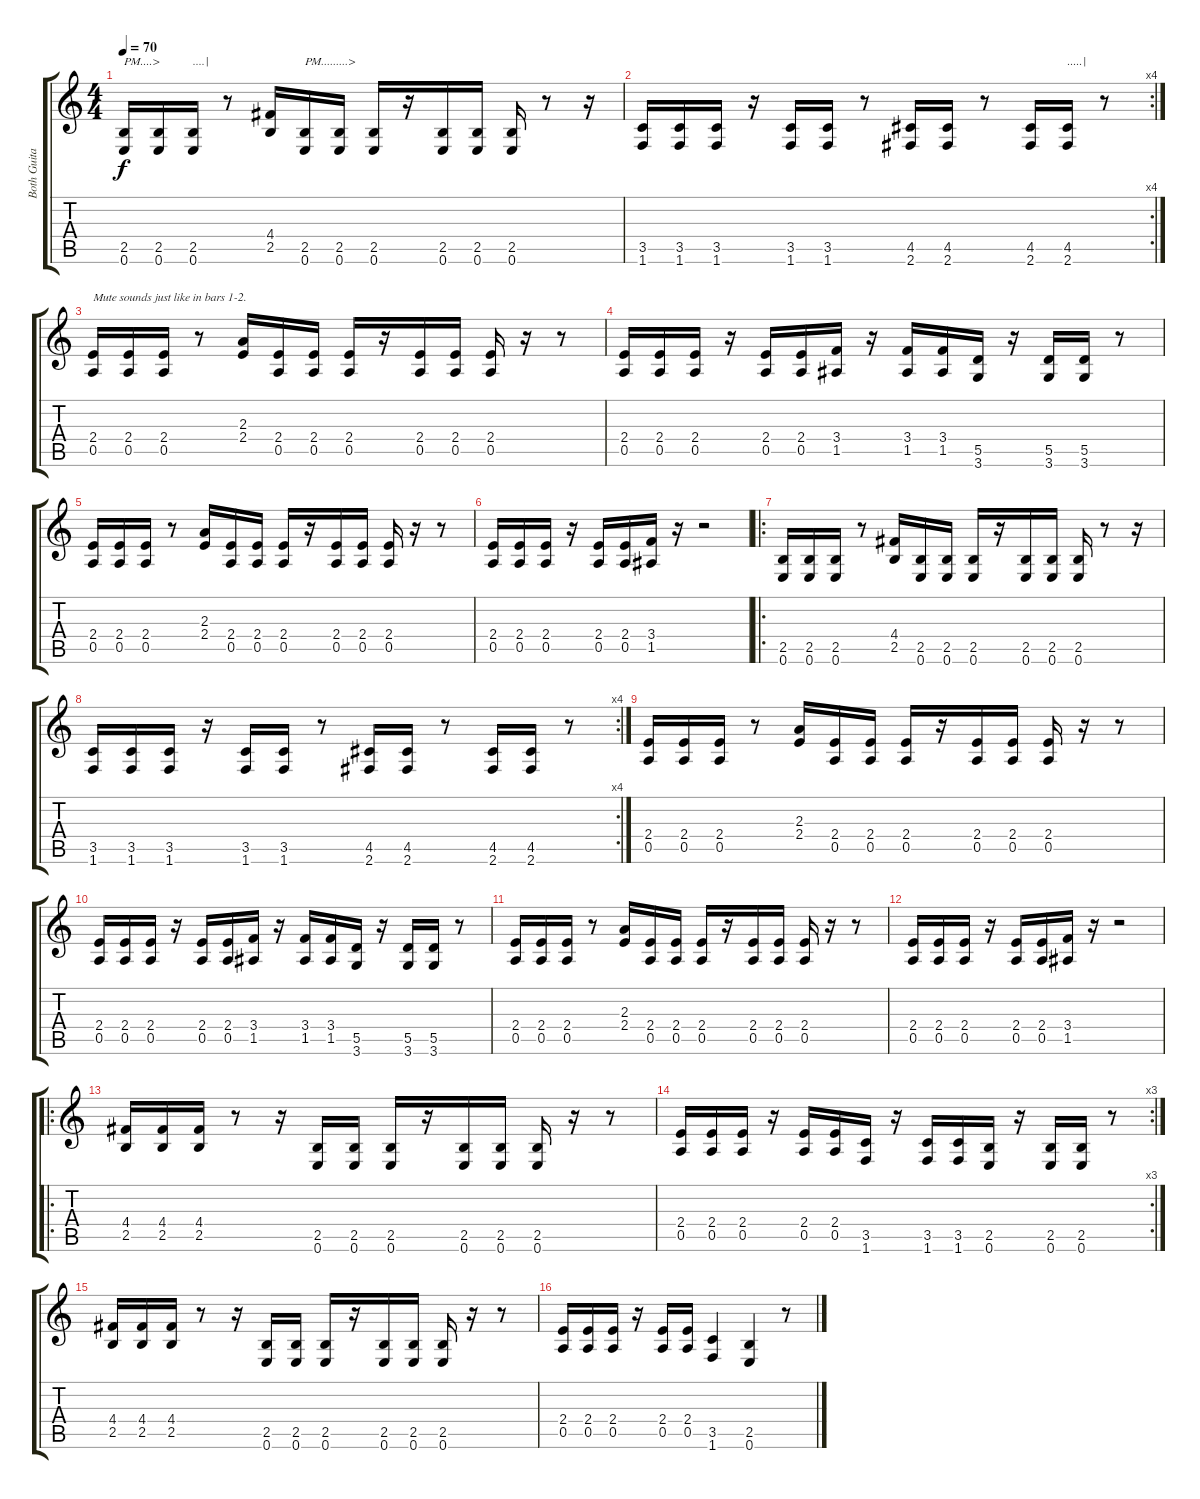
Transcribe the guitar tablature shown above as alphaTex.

\track ("Both Guitars" "Both Guita") {instrument distortionguitar}
\staff {score tabs}
\tuning (E4 B3 G3 D3 A2 E2) {hide}
\ts (4 4)
\tempo 70
\clef g2
\ks c
(2.5 0.6).16{txt "PM....>" dy f instrument distortionguitar} (2.5 0.6).16 (2.5 0.6).16{txt "....|"} r.8 (4.4 2.5).16 (2.5 0.6).16{txt "PM.........>"} (2.5 0.6).16 (2.5 0.6).16 r.16 (2.5 0.6).16 (2.5 0.6).16 (2.5 0.6).16 r.8 r.16 |
\rc 4
(3.5 1.6).16 (3.5 1.6).16 (3.5 1.6).16 r.16 (3.5 1.6).16 (3.5 1.6).16 r.8 (4.5 2.6).16 (4.5 2.6).16 r.8 (4.5 2.6).16 (4.5 2.6).16{txt ".....|"} r.8 |
(2.4 0.5).16{txt "Mute sounds just like in bars 1-2."} (2.4 0.5).16 (2.4 0.5).16 r.8 (2.3 2.4).16 (2.4 0.5).16 (2.4 0.5).16 (2.4 0.5).16 r.16 (2.4 0.5).16 (2.4 0.5).16 (2.4 0.5).16 r.16 r.8 |
(2.4 0.5).16 (2.4 0.5).16 (2.4 0.5).16 r.16 (2.4 0.5).16 (2.4 0.5).16 (3.4 1.5).16 r.16 (3.4 1.5).16 (3.4 1.5).16 (5.5 3.6).16 r.16 (5.5 3.6).16 (5.5 3.6).16 r.8 |
(2.4 0.5).16 (2.4 0.5).16 (2.4 0.5).16 r.8 (2.3 2.4).16 (2.4 0.5).16 (2.4 0.5).16 (2.4 0.5).16 r.16 (2.4 0.5).16 (2.4 0.5).16 (2.4 0.5).16 r.16 r.8 |
(2.4 0.5).16 (2.4 0.5).16 (2.4 0.5).16 r.16 (2.4 0.5).16 (2.4 0.5).16 (3.4 1.5).16 r.16 r.2 |
\ro
(2.5 0.6).16 (2.5 0.6).16 (2.5 0.6).16 r.8 (4.4 2.5).16 (2.5 0.6).16 (2.5 0.6).16 (2.5 0.6).16 r.16 (2.5 0.6).16 (2.5 0.6).16 (2.5 0.6).16 r.8 r.16 |
\rc 4
(3.5 1.6).16 (3.5 1.6).16 (3.5 1.6).16 r.16 (3.5 1.6).16 (3.5 1.6).16 r.8 (4.5 2.6).16 (4.5 2.6).16 r.8 (4.5 2.6).16 (4.5 2.6).16 r.8 |
(2.4 0.5).16 (2.4 0.5).16 (2.4 0.5).16 r.8 (2.3 2.4).16 (2.4 0.5).16 (2.4 0.5).16 (2.4 0.5).16 r.16 (2.4 0.5).16 (2.4 0.5).16 (2.4 0.5).16 r.16 r.8 |
(2.4 0.5).16 (2.4 0.5).16 (2.4 0.5).16 r.16 (2.4 0.5).16 (2.4 0.5).16 (3.4 1.5).16 r.16 (3.4 1.5).16 (3.4 1.5).16 (5.5 3.6).16 r.16 (5.5 3.6).16 (5.5 3.6).16 r.8 |
(2.4 0.5).16 (2.4 0.5).16 (2.4 0.5).16 r.8 (2.3 2.4).16 (2.4 0.5).16 (2.4 0.5).16 (2.4 0.5).16 r.16 (2.4 0.5).16 (2.4 0.5).16 (2.4 0.5).16 r.16 r.8 |
(2.4 0.5).16 (2.4 0.5).16 (2.4 0.5).16 r.16 (2.4 0.5).16 (2.4 0.5).16 (3.4 1.5).16 r.16 r.2 |
\ro
(4.4 2.5).16 (4.4 2.5).16 (4.4 2.5).16 r.8 r.16 (2.5 0.6).16 (2.5 0.6).16 (2.5 0.6).16 r.16 (2.5 0.6).16 (2.5 0.6).16 (2.5 0.6).16 r.16 r.8 |
\rc 3
(2.4 0.5).16 (2.4 0.5).16 (2.4 0.5).16 r.16 (2.4 0.5).16 (2.4 0.5).16 (3.5 1.6).16 r.16 (3.5 1.6).16 (3.5 1.6).16 (2.5 0.6).16 r.16 (2.5 0.6).16 (2.5 0.6).16 r.8 |
(4.4 2.5).16 (4.4 2.5).16 (4.4 2.5).16 r.8 r.16 (2.5 0.6).16 (2.5 0.6).16 (2.5 0.6).16 r.16 (2.5 0.6).16 (2.5 0.6).16 (2.5 0.6).16 r.16 r.8 |
(2.4 0.5).16 (2.4 0.5).16 (2.4 0.5).16 r.16 (2.4 0.5).16 (2.4 0.5).16 (3.5 1.6).4 (2.5 0.6).4 r.8
